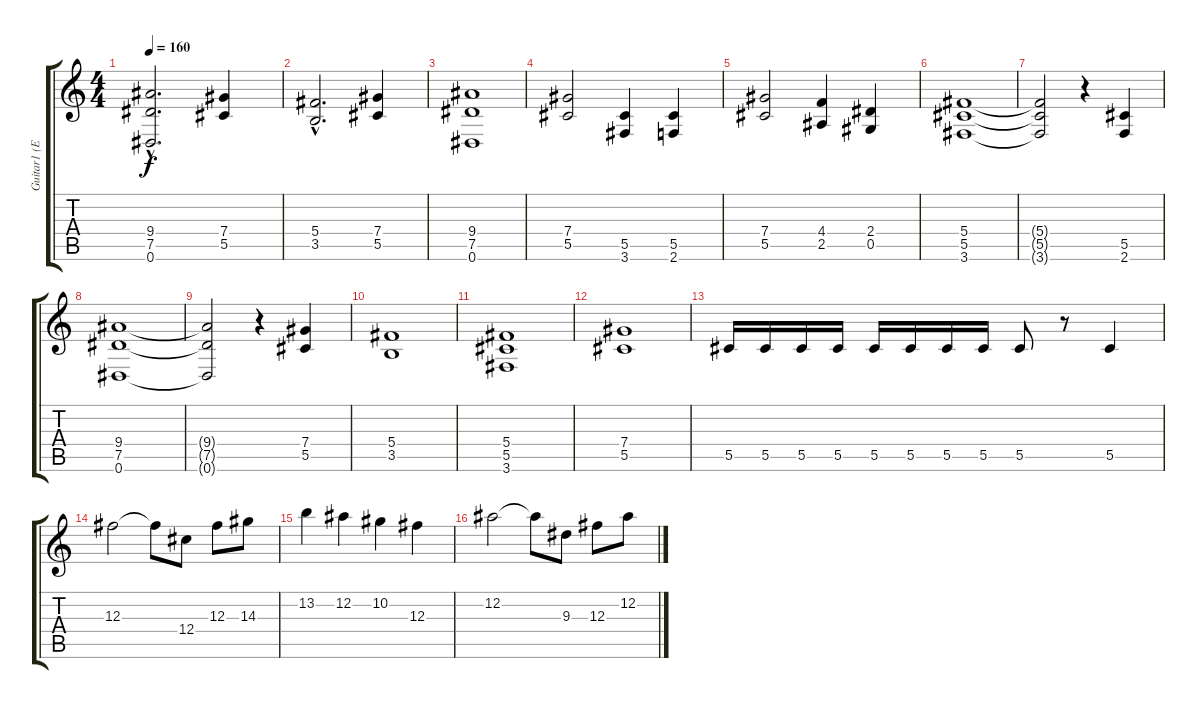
\track ("Guitar1 (Eb-tuning)" "Guitar1 (E") {instrument overdrivenguitar}
\staff {score tabs}
\tuning (Eb4 Bb3 Gb3 Db3 Ab2 Eb2) {hide}
\ts (4 4)
\tempo 160
\clef g2
\ks c
(9.4{hac} 7.5{hac} 0.6{hac}).2{d dy f} (7.4 5.5).4 |
(5.4{hac} 3.5{hac}).2{d} (7.4 5.5).4 |
(9.4 7.5 0.6).1 |
(7.4 5.5).2 (5.5 3.6).4 (5.5 2.6).4 |
(7.4 5.5).2 (4.4 2.5).4 (2.4 0.5).4 |
(5.4 5.5 3.6).1 |
(5.4{t} 5.5{t} 3.6{t}).2 r.4 (5.5 2.6).4 |
(9.4 7.5 0.6).1 |
(9.4{t} 7.5{t} 0.6{t}).2 r.4 (7.4 5.5).4 |
(5.4 3.5).1 |
(5.4 5.5 3.6).1 |
(7.4 5.5).1 |
5.5.16 5.5.16 5.5.16 5.5.16 5.5.16 5.5.16 5.5.16 5.5.16 5.5.8 r.8 5.5.4 |
12.3.2 12.3{t}.8 12.4.8 12.3.8 14.3.8 |
13.2.4 12.2.4 10.2.4 12.3.4 |
12.2.2 12.2{t}.8 9.3.8 12.3.8 12.2.8
